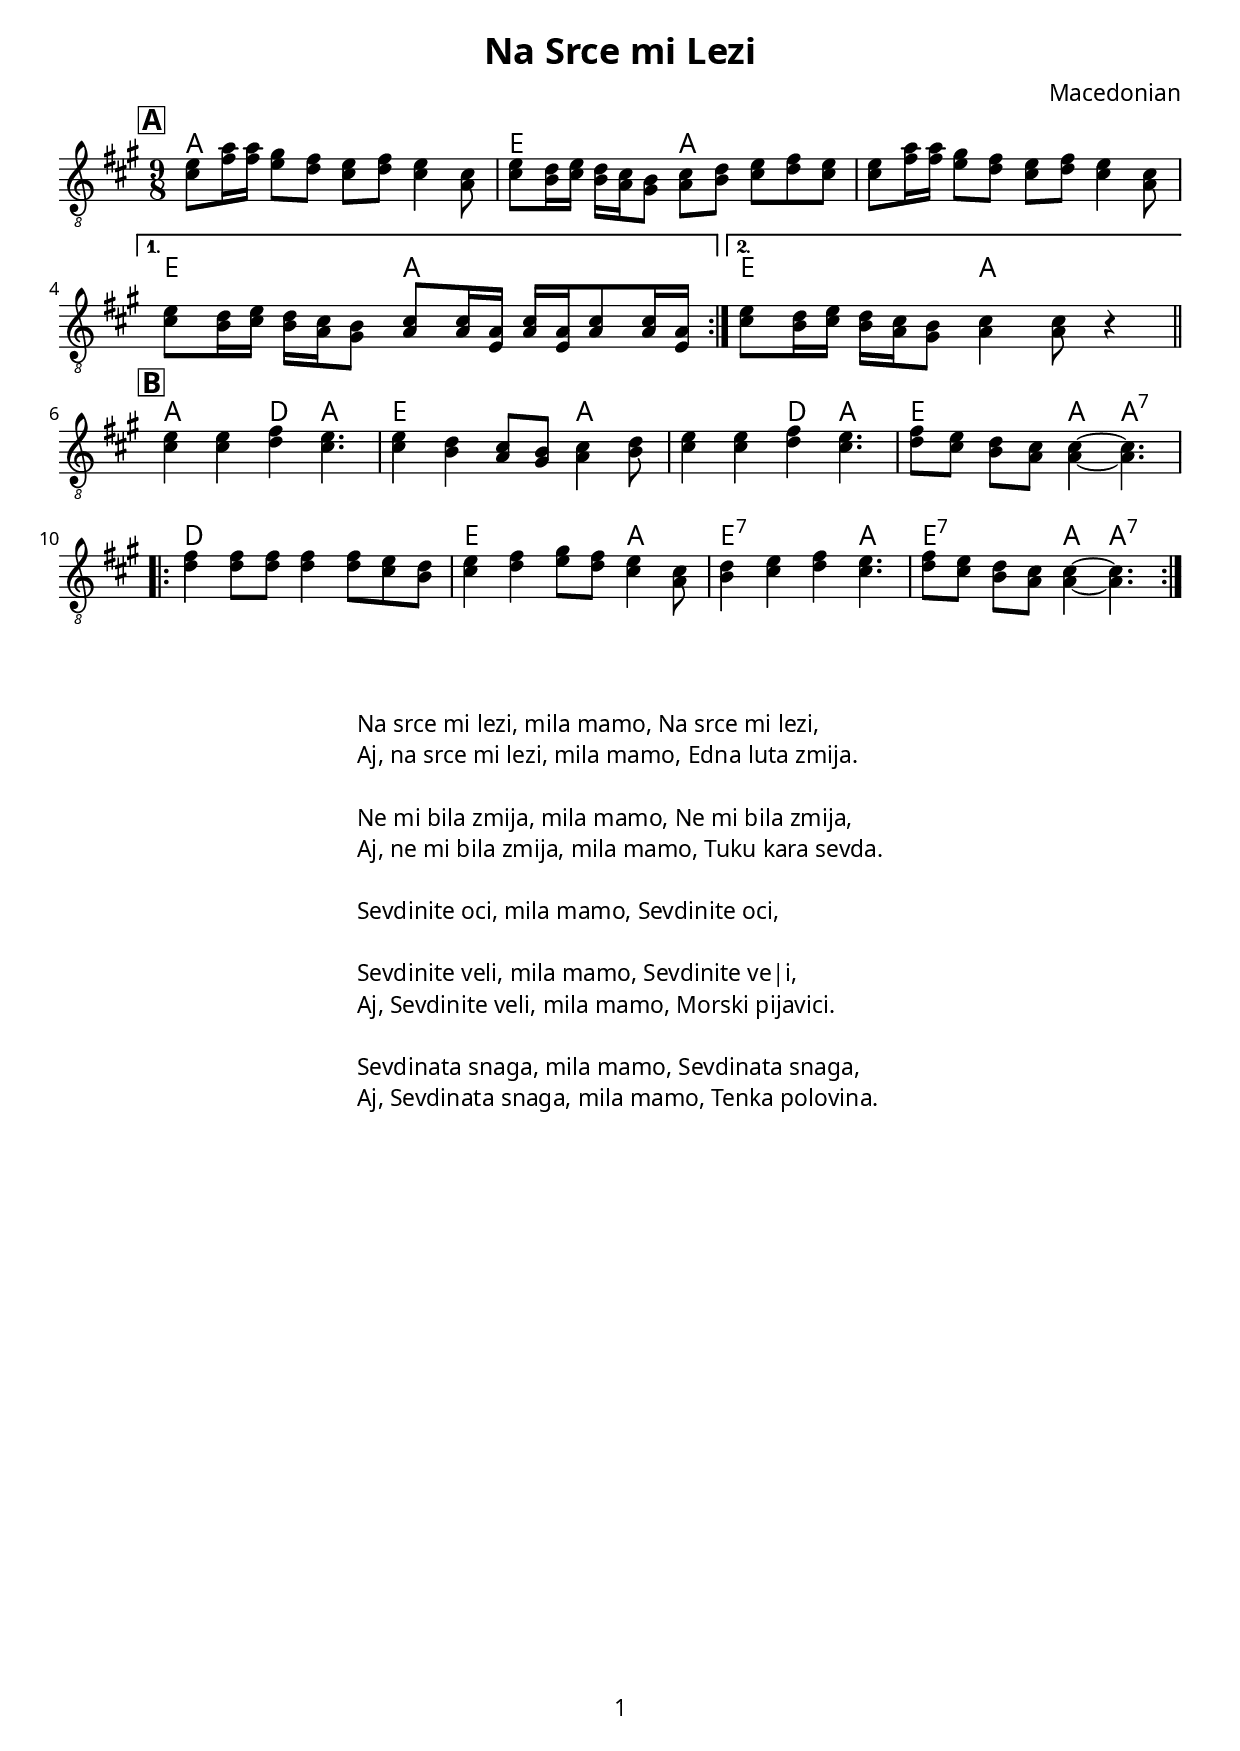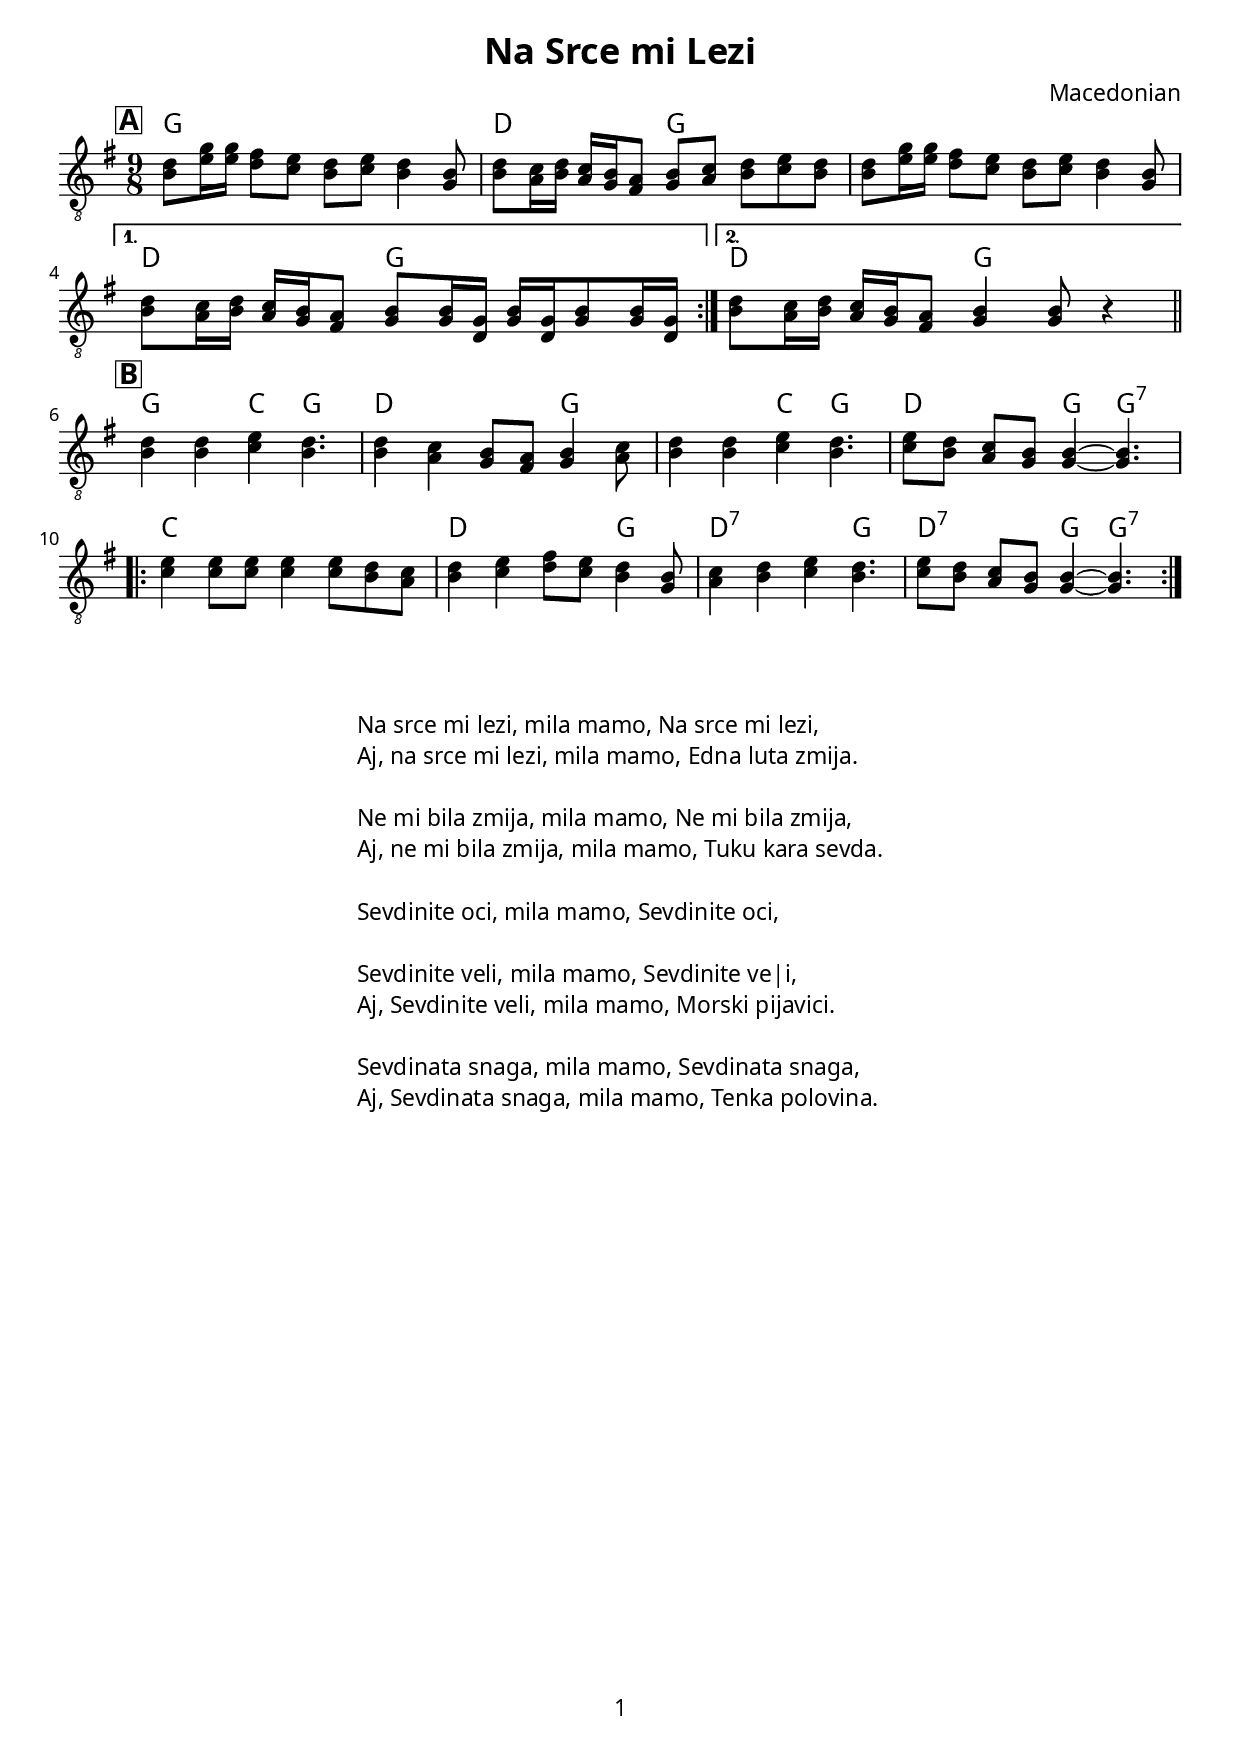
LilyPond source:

% DEFINIZIONI {{{
\version "2.18.2"

\header {
  title = "Na Srce mi Lezi"
  composer = "Macedonian"
}

\paper{
  print-first-page-number = ##t
  oddHeaderMarkup = \markup \null
  evenHeaderMarkup = \markup \null
  oddFooterMarkup = \markup {
    \fill-line {
      \on-the-fly \print-page-number-check-first
      \fromproperty #'page:page-number-string
    }
  }
  evenFooterMarkup = \oddFooterMarkup
  #(set-global-staff-size 10)

  myStaffSize = #20
  fonts = #(make-pango-font-tree
  "FontAwesome"
  "FontAwesome"
  "FontAwesome"
  (/ myStaffSize 20))
}

global = {
  \key g \major
  \numericTimeSignature
  \time #'(2 2 2 3) 9/8
  \set Score.markFormatter = #format-mark-box-alphabet
}
%}}}

tema = {
  \mark \default
  \repeat volta 2 {
    \new Voice <<
      {d8 g16 g fis8 e d e d4 b8 | d c16 d c b a8 b c d e d| d g16 g fis8 e d e d4 b8 |}
      {b8 e16 e d8 c b c b4 g8 | b a16 b a g fis8 g a b c b | b e16 e d8 c b c b4 g8|}
    >>
  }
  \alternative{
    {
      \new Voice <<
        {d'8 c16 d c b a8 b b16 g b g b8 b16 g|}
        {b8 a16 b a g fis8 g g16 d g d g8 g16 d|}
      >>
    } 
    {
      \new Voice <<
        {d'8 c16 d c b a8 b4 b8 r4 | }
        {b8 a16 b a g fis8 g4 g8 r4 |}
      >>
    }
  }\bar"||" \break

  \mark \default

  \new Voice <<
    {d'4 d e d4. | d4 c b8 a b4 c8 | d4 d e d4. | e8 d c b b4~ b4. | }
    {b4 b c b4. | b4 a g8 fis g4 a8 | b4 b c b4. | c8 b a g g4~ g4. | }
  >>\break

  \repeat volta 2{
    \new Voice <<
      {e'4 e8 e e4 e8 d c | d4 e fis8 e d4 b8 | c4 d e d4. | e8 d c b b4~ b4. |}
      {c4 c8 c c4 c8 b a | b4 c4 d8 c b4 g8 | a4 b c b4. | c8 b a g g4~ g4. |}
    >>
  }
}

accordi = \chordmode{
  \set chordChanges = ##t
  \repeat volta 2{
    g1*9/8 | d2 g4 g4. | g1*9/8 |
  }
  \alternative{
    {d2 g4 g4.|}
    {d2 g4 g4.|}
  }

  g2 c4 g4.| d2 d4 g4. | g2 c4 g4. | d2 g4 g4.:7 |

  \repeat volta 2{
    c1*9/8 | d2 d4 g4. | d2:7 d4:7 g4. | d2:7 g4 g4.:7 |
  }
}


% LYRICS {{{
testoCompleto=\markup {
  \vspace #2
  \fill-line {
    \column {
      \hspace #1
      \line{ Na srce mi lezi, mila mamo, Na srce mi lezi, }
      \line{ Aj, na srce mi lezi, mila mamo, Edna luta zmija. }
      \vspace #1
      \line{ Ne mi bila zmija, mila mamo, Ne mi bila zmija, }
      \line{ Aj, ne mi bila zmija, mila mamo, Tuku kara sevda. }
      \vspace #1
      \line{ Sevdinite oci, mila mamo, Sevdinite oci, }
      \vspace #1
      \line{ Sevdinite veli, mila mamo, Sevdinite ve|i, }
      \line{ Aj, Sevdinite veli, mila mamo, Morski pijavici. }
      \vspace #1
      \line{ Sevdinata snaga, mila mamo, Sevdinata snaga, }
      \line{ Aj, Sevdinata snaga, mila mamo, Tenka polovina. }
    }
  }
}
% }}}

% SCORE {{{
tema = \relative c' {
  \global 
  \tema
}

chordsPart ={
  \new ChordNames {
    \accordi
  }
}

temaPart = \new Staff \with {
  instrumentName = ""
  midiInstrument = "piano"
} { \clef "treble_8" \tema }

\book{
  \bookOutputSuffix "Score"
  \score {
    <<
      \chordsPart
      \temaPart
    >>
    \layout {
      indent = #0
    }
    \midi {
      \context {
        \Score
        tempoWholesPerMinute = #(ly:make-moment 100 4)
      }
    }
  }
  \testoCompleto
}

\book{
  \bookOutputSuffix "Bb"
  \score {
    <<
      \transpose c d { \chordsPart }
      \transpose c d { \temaPart}
    >>
    \layout {
      indent = #0
    }
  }
  \testoCompleto
}
% }}}
